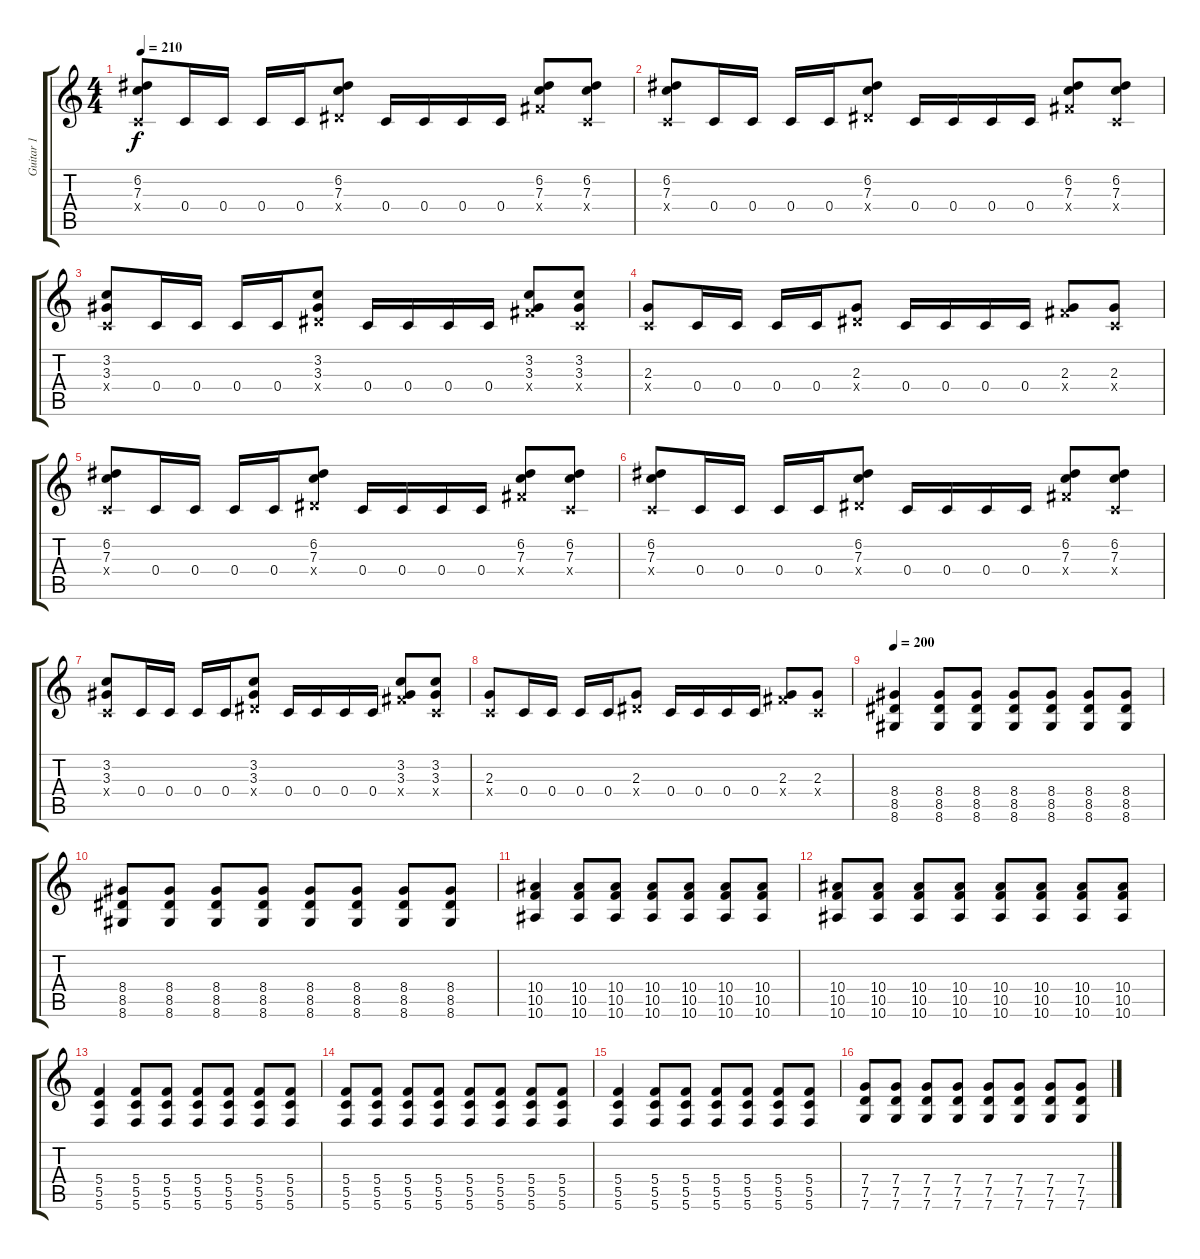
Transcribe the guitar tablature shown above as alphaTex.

\track ("Guitar 1" "Guitar 1") {instrument distortionguitar}
\staff {score tabs}
\tuning (D4 A3 F3 C3 G2 C2) {hide}
\ts (4 4)
\tempo 210
\clef g2
\ks c
(6.2 7.3 0.4{x}).8{dy f} 0.4.16 0.4.16 0.4.16 0.4.16 (6.2 7.3 3.4{x}).8 0.4.16 0.4.16 0.4.16 0.4.16 (6.2 7.3 6.4{x}).8 (6.2 7.3 0.4{x}).8 |
(6.2 7.3 0.4{x}).8 0.4.16 0.4.16 0.4.16 0.4.16 (6.2 7.3 3.4{x}).8 0.4.16 0.4.16 0.4.16 0.4.16 (6.2 7.3 6.4{x}).8 (6.2 7.3 0.4{x}).8 |
(3.2 3.3 0.4{x}).8 0.4.16 0.4.16 0.4.16 0.4.16 (3.2 3.3 3.4{x}).8 0.4.16 0.4.16 0.4.16 0.4.16 (3.2 3.3 6.4{x}).8 (3.2 3.3 0.4{x}).8 |
(2.3 0.4{x}).8 0.4.16 0.4.16 0.4.16 0.4.16 (2.3 3.4{x}).8 0.4.16 0.4.16 0.4.16 0.4.16 (2.3 6.4{x}).8 (2.3 0.4{x}).8 |
(6.2 7.3 0.4{x}).8 0.4.16 0.4.16 0.4.16 0.4.16 (6.2 7.3 3.4{x}).8 0.4.16 0.4.16 0.4.16 0.4.16 (6.2 7.3 6.4{x}).8 (6.2 7.3 0.4{x}).8 |
(6.2 7.3 0.4{x}).8 0.4.16 0.4.16 0.4.16 0.4.16 (6.2 7.3 3.4{x}).8 0.4.16 0.4.16 0.4.16 0.4.16 (6.2 7.3 6.4{x}).8 (6.2 7.3 0.4{x}).8 |
(3.2 3.3 0.4{x}).8 0.4.16 0.4.16 0.4.16 0.4.16 (3.2 3.3 3.4{x}).8 0.4.16 0.4.16 0.4.16 0.4.16 (3.2 3.3 6.4{x}).8 (3.2 3.3 0.4{x}).8 |
(2.3 0.4{x}).8 0.4.16 0.4.16 0.4.16 0.4.16 (2.3 3.4{x}).8 0.4.16 0.4.16 0.4.16 0.4.16 (2.3 6.4{x}).8 (2.3 0.4{x}).8 |
\tempo 200
(8.4 8.5 8.6).4 (8.4 8.5 8.6).8 (8.4 8.5 8.6).8 (8.4 8.5 8.6).8 (8.4 8.5 8.6).8 (8.4 8.5 8.6).8 (8.4 8.5 8.6).8 |
(8.4 8.5 8.6).8 (8.4 8.5 8.6).8 (8.4 8.5 8.6).8 (8.4 8.5 8.6).8 (8.4 8.5 8.6).8 (8.4 8.5 8.6).8 (8.4 8.5 8.6).8 (8.4 8.5 8.6).8 |
(10.4 10.5 10.6).4 (10.4 10.5 10.6).8 (10.4 10.5 10.6).8 (10.4 10.5 10.6).8 (10.4 10.5 10.6).8 (10.4 10.5 10.6).8 (10.4 10.5 10.6).8 |
(10.4 10.5 10.6).8 (10.4 10.5 10.6).8 (10.4 10.5 10.6).8 (10.4 10.5 10.6).8 (10.4 10.5 10.6).8 (10.4 10.5 10.6).8 (10.4 10.5 10.6).8 (10.4 10.5 10.6).8 |
(5.4 5.5 5.6).4 (5.4 5.5 5.6).8 (5.4 5.5 5.6).8 (5.4 5.5 5.6).8 (5.4 5.5 5.6).8 (5.4 5.5 5.6).8 (5.4 5.5 5.6).8 |
(5.4 5.5 5.6).8 (5.4 5.5 5.6).8 (5.4 5.5 5.6).8 (5.4 5.5 5.6).8 (5.4 5.5 5.6).8 (5.4 5.5 5.6).8 (5.4 5.5 5.6).8 (5.4 5.5 5.6).8 |
(5.4 5.5 5.6).4 (5.4 5.5 5.6).8 (5.4 5.5 5.6).8 (5.4 5.5 5.6).8 (5.4 5.5 5.6).8 (5.4 5.5 5.6).8 (5.4 5.5 5.6).8 |
(7.4 7.5 7.6).8 (7.4 7.5 7.6).8 (7.4 7.5 7.6).8 (7.4 7.5 7.6).8 (7.4 7.5 7.6).8 (7.4 7.5 7.6).8 (7.4 7.5 7.6).8 (7.4 7.5 7.6).8
